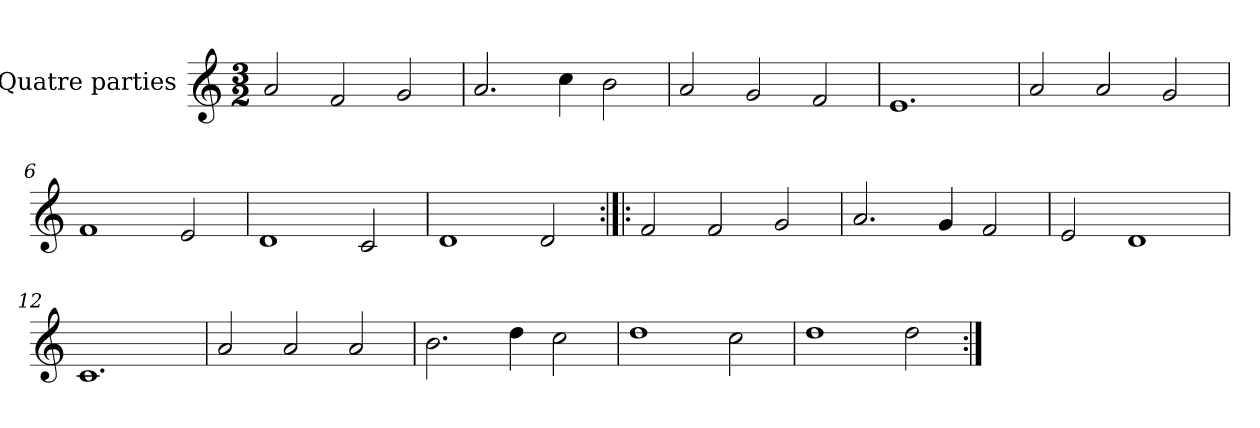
**kern
*part1
*staff1
*I"Quatre parties
*clefG2
*k[]
*M3/2
*MM180
=1
2a/
2f/
2g/
=2
2.a/
4cc\
2b\
=3
2a/
2g/
2f/
=4
1.e
=5
2a/
2a/
2g/
=6
1f
2e/
=7
1d
2c/
=8
1d
2d/
=9:|!|:
2f/
2f/
2g/
=10
2.a/
4g/
2f/
=11
2e/
1d
=12
1.c
=13
2a/
2a/
2a/
=14
2.b\
4dd\
2cc\
=15
1dd
2cc\
=16
1dd
2dd\
=:|!
*-
